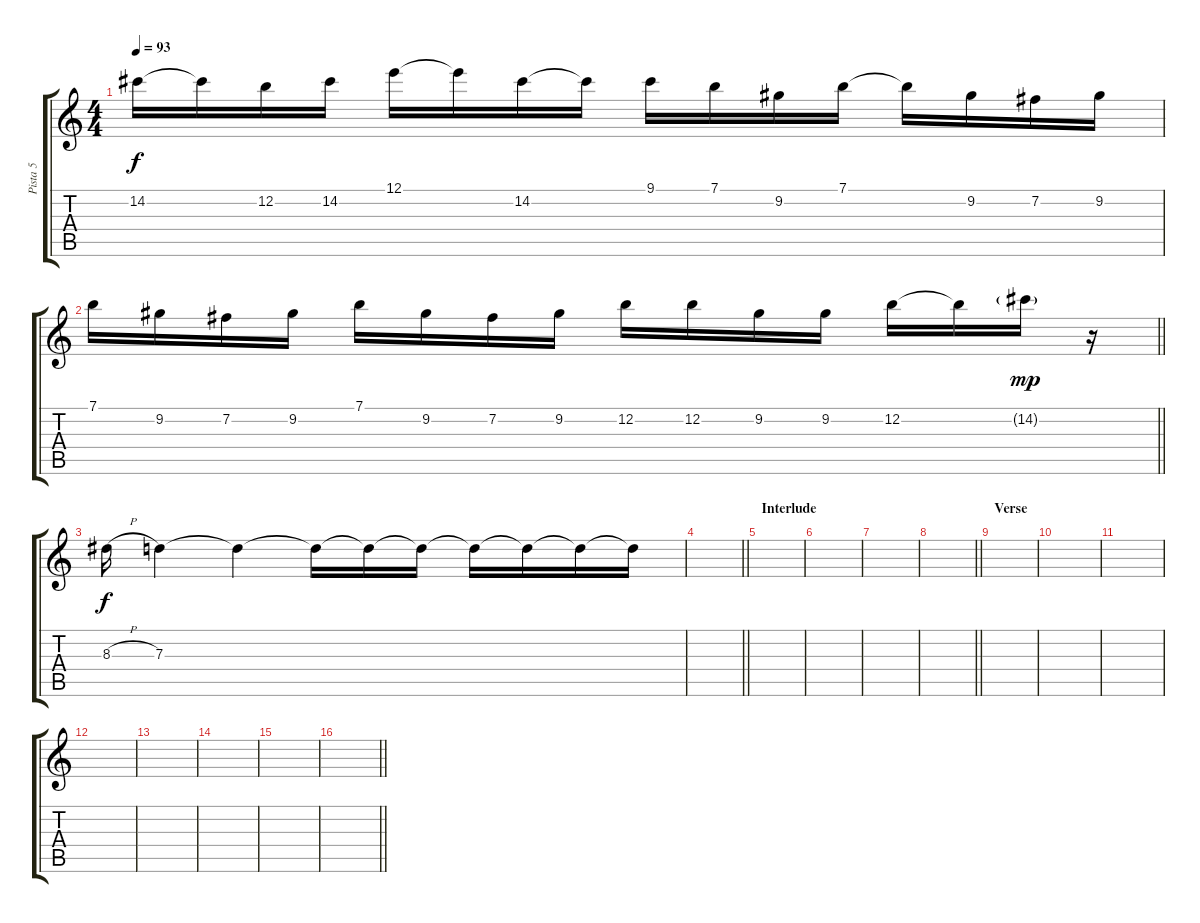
\track ("Pista 5" "Pista 5") {instrument acousticguitarsteel}
\staff {score tabs}
\tuning (E4 B3 G3 D3 A2 E2) {hide}
\ts (4 4)
\tempo 93
\clef g2
\ks c
14.2.16{dy f} 14.2{t}.16 12.2.16 14.2.16 12.1.16 12.1{t}.16 14.2.16 14.2{t}.16 9.1.16 7.1.16 9.2.16 7.1.16 7.1{t}.16 9.2.16 7.2.16 9.2.16 |
\barLineRight lightlight
7.1.16 9.2.16 7.2.16 9.2.16 7.1.16 9.2.16 7.2.16 9.2.16 12.2.16 12.2.16 9.2.16 9.2.16 12.2.16 12.2{t}.16 14.2{g}.16{dy mp} r.16 |
8.3{h}.16{dy f} 7.3.4 7.3{t}.4 7.3{t}.16 7.3{t}.16 7.3{t}.16 7.3{t}.16 7.3{t}.16 7.3{t}.16 7.3{t}.16 |
\barLineRight lightlight
|
\section ("" "Interlude")
|
|
|
\barLineRight lightlight
|
\section ("" "Verse")
|
|
|
|
|
|
|
\barLineRight lightlight
